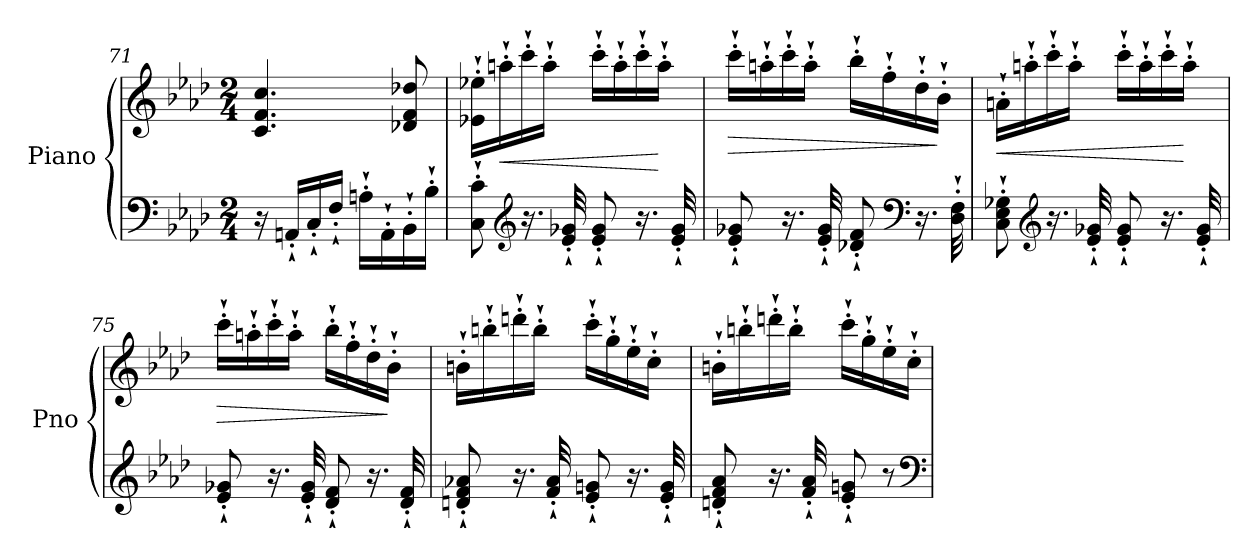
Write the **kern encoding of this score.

**kern	**kern	**dynam
*part1	*part1	*part1
*staff2	*staff1	*staff1/2
*I"Piano	*	*
*I'Pno	*	*
!!LO:LB:g=z
*clefF4	*clefG2	*
*k[b-e-a-d-]	*k[b-e-a-d-]	*
*A-:	*A-:	*
*M2/4	*M2/4	*
=71	=71	=71
16r	4.c/ 4.f/ 4.cc/	.
16AAn`'/LL	.	.
16C`'/	.	.
16F`'/JJ	.	.
16An`'\LL	.	.
16AA`'\	.	.
16BB-`'\	8d-X/ 8f/ 8dd-X/	.
16B-`'\JJ	.	.
=72	=72	=72
8C\`' 8c\`'	16e-X\`' 16ee-X\`'LL	.
!	!	!LO:HP:b
.	16aan`'\	<
*clefG2	*	*
16.r	16ccc`'\	.
.	16aa`'\JJ	.
32e-/`' 32g-X/`'	.	.
8e-/`' 8g-/`'	16ccc`'\LL	.
.	16aa`'\	.
16.r	16ccc`'\	.
.	16aa`'\JJ	[
32e-/`' 32g-/`'	.	.
=73	=73	=73
!	!	!LO:HP:b
8e-/`' 8g-X/`'	16ccc`'\LL	>
.	16aan`'\	.
16.r	16ccc`'\	.
.	16aa`'\JJ	.
32e-/`' 32g-/`'	.	.
8d-X/`' 8f/`'	16bb-`'\LL	.
.	16ff`'\	.
*clefF4	*	*
16.r	16dd-`'\	.
.	16b-`'\JJ	]
32D-\`' 32F\`'	.	.
=74	=74	=74
!	!	!LO:HP:b
8C\`' 8E-\`' 8G-X\`'	16an`'\LL	<
.	16aan`'\	.
*clefG2	*	*
16.r	16ccc`'\	.
.	16aa`'\JJ	.
32e-/`' 32g-X/`'	.	.
8e-/`' 8g-/`'	16ccc`'\LL	.
.	16aa`'\	.
16.r	16ccc`'\	.
.	16aa`'\JJ	[
32e-/`' 32g-/`'	.	.
=75	=75	=75
!	!	!LO:HP:b
8e-/`' 8g-X/`'	16ccc`'\LL	>
.	16aan`'\	.
16.r	16ccc`'\	.
.	16aa`'\JJ	.
32e-/`' 32g-/`'	.	.
8d-/`' 8f/`'	16bb-`'\LL	.
.	16ff`'\	.
16.r	16dd-`'\	.
.	16b-`'\JJ	]
32d-/`' 32f/`'	.	.
!!LO:LB:g=z
=76	=76	=76
8dn/`' 8f/`' 8a-X/`'	16bn`'\LL	.
.	16bbn`'\	.
16.r	16dddn`'\	.
.	16bb`'\JJ	.
32f/`' 32a-/`'	.	.
8e-/`' 8gn/`'	16ccc`'\LL	.
.	16gg`'\	.
16.r	16ee-`'\	.
.	16cc`'\JJ	.
32e-/`' 32g/`'	.	.
=77	=77	=77
8dn/`' 8f/`' 8a-/`'	16bn`'\LL	.
.	16bbn`'\	.
16.r	16dddn`'\	.
.	16bb`'\JJ	.
32f/`' 32a-/`'	.	.
8e-/`' 8gn/`'	16ccc`'\LL	.
.	16gg`'\	.
8r	16ee-`'\	.
.	16cc`'\JJ	.
*clefF4	*	*
=	=	=
*-	*-	*-
